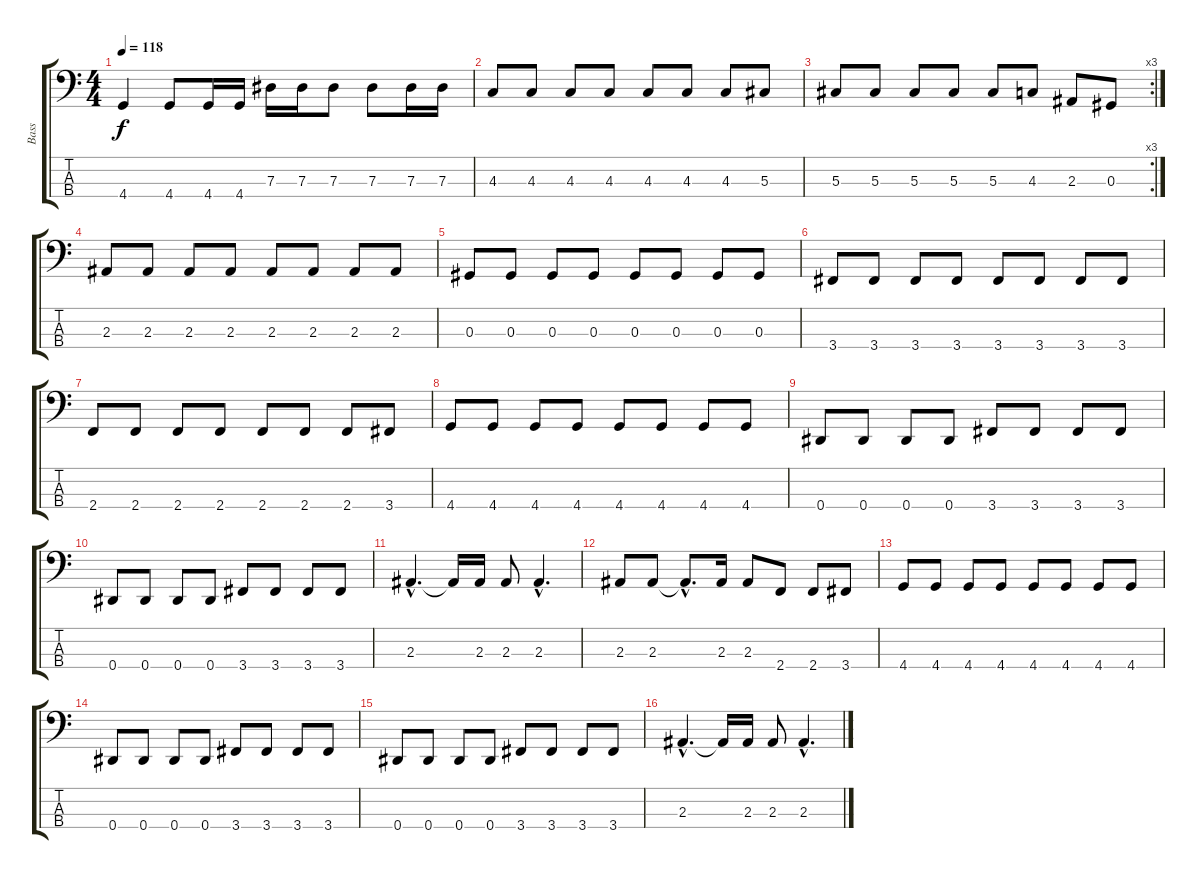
\track ("Bass" "Bass") {instrument electricbassfinger}
\staff {score tabs}
\tuning (Gb2 Db2 Ab1 Eb1) {hide}
\ts (4 4)
\tempo 118
\clef f4
\ks c
4.4.4{dy f} 4.4.8 4.4.16 4.4.16 7.3.16 7.3.16 7.3.8 7.3.8 7.3.16 7.3.16 |
4.3.8 4.3.8 4.3.8 4.3.8 4.3.8 4.3.8 4.3.8 5.3.8 |
\rc 3
5.3.8 5.3.8 5.3.8 5.3.8 5.3.8 4.3.8 2.3.8 0.3.8 |
2.3.8 2.3.8 2.3.8 2.3.8 2.3.8 2.3.8 2.3.8 2.3.8 |
0.3.8 0.3.8 0.3.8 0.3.8 0.3.8 0.3.8 0.3.8 0.3.8 |
3.4.8 3.4.8 3.4.8 3.4.8 3.4.8 3.4.8 3.4.8 3.4.8 |
2.4.8 2.4.8 2.4.8 2.4.8 2.4.8 2.4.8 2.4.8 3.4.8 |
4.4.8 4.4.8 4.4.8 4.4.8 4.4.8 4.4.8 4.4.8 4.4.8 |
0.4.8 0.4.8 0.4.8 0.4.8 3.4.8 3.4.8 3.4.8 3.4.8 |
0.4.8 0.4.8 0.4.8 0.4.8 3.4.8 3.4.8 3.4.8 3.4.8 |
2.3{hac}.4{d} 2.3{t}.16 2.3.16 2.3.8 2.3{hac}.4{d} |
2.3.8 2.3.8 2.3{hac t}.8{d} 2.3.16 2.3.8 2.4.8 2.4.8 3.4.8 |
4.4.8 4.4.8 4.4.8 4.4.8 4.4.8 4.4.8 4.4.8 4.4.8 |
0.4.8 0.4.8 0.4.8 0.4.8 3.4.8 3.4.8 3.4.8 3.4.8 |
0.4.8 0.4.8 0.4.8 0.4.8 3.4.8 3.4.8 3.4.8 3.4.8 |
2.3{hac}.4{d} 2.3{t}.16 2.3.16 2.3.8 2.3{hac}.4{d}
